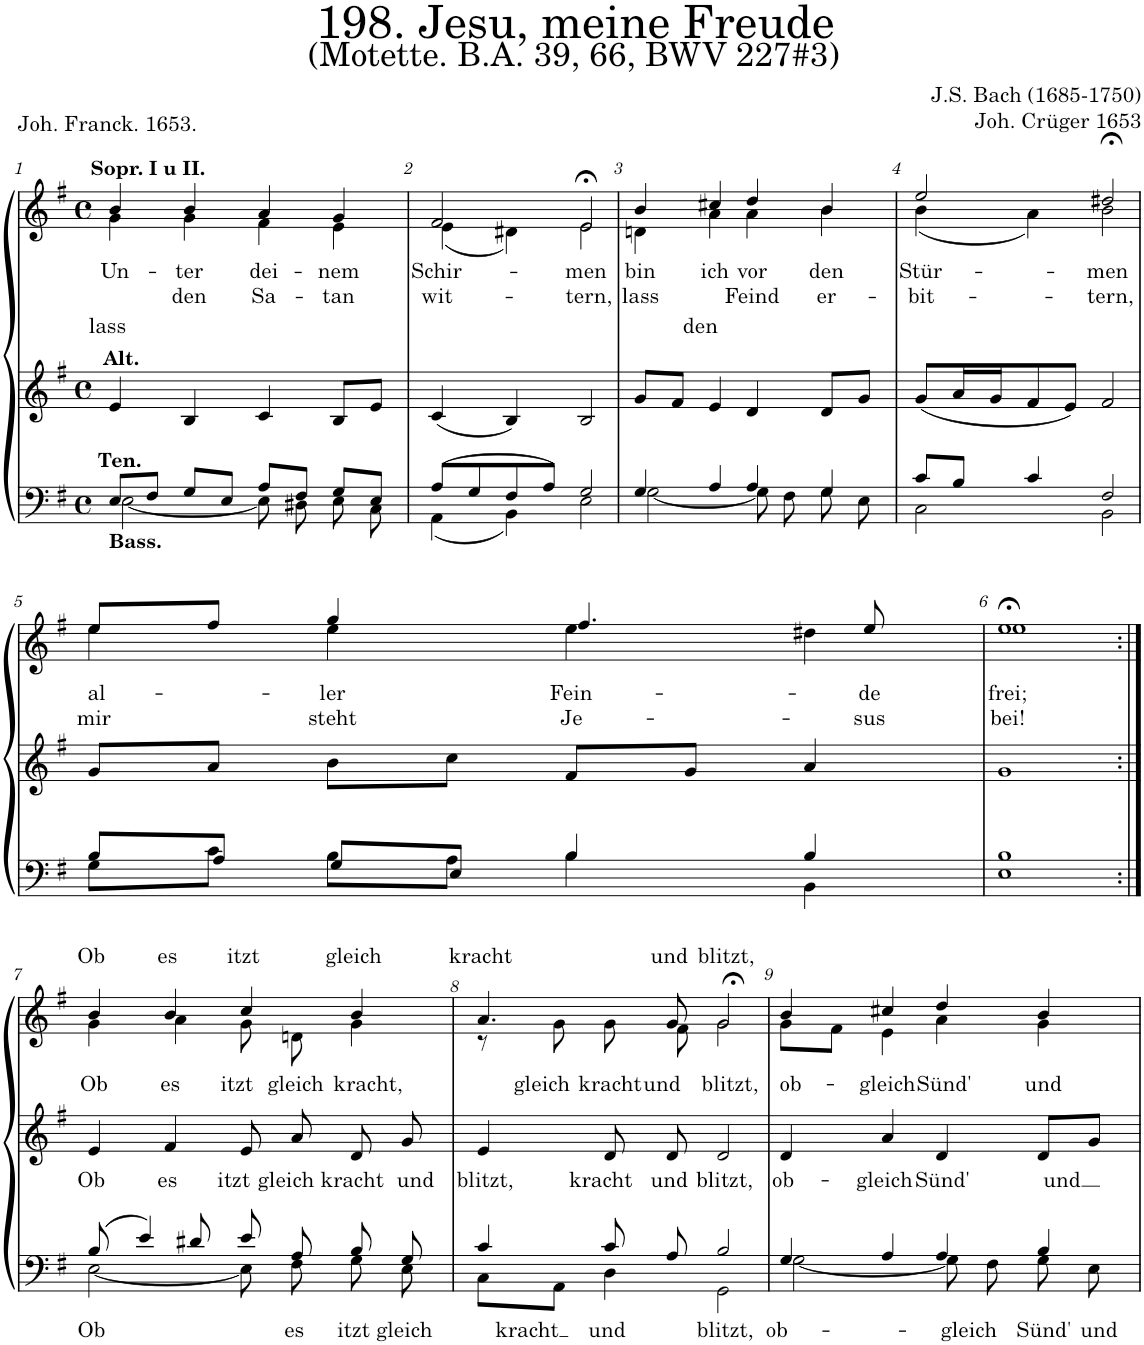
**kern	**text	**kern	**text	**kern	**text	**text
*part3	*part3	*part2	*part2	*part1	*part1	*part1
*staff3	*staff3	*staff2	*staff2	*staff1	*staff1	*staff1
*I"Tenor/Bass	*	*I"Alto	*	*I"Soprano/Alto	*	*
*clefF4	*	*clefG2	*	*clefG2	*	*
*k[f#]	*	*k[f#]	*	*k[f#]	*	*
*M4/4	*	*M4/4	*	*M4/4	*	*
*met(c)	*	*met(c)	*	*met(c)	*	*
=1	=1	=1	=1	=1	=1	=1
*^	*	*	*	*	*	*
!	!	!	!	!	!LO:TX:a:B:t=Sopr. I u II.	!	!
!	!	!	!LO:TX:a:B:t=Alt.	!	!	!	!
!LO:TX:a:B:t=Ten.	!	!	!	!	!	!	!
!LO:TX:b:B:t=Bass.	!	!	!	!	!	!	!
!	!	!	!	!	!	!LO:LY:b	!LO:LY:b
*	*	*	*	*	*^	*	*
8E/L	[2E\	.	4e/	.	4b/	4g\	Un-	lass
8F#/J	.	.	.	.	.	.	.	.
!	!	!	!	!	!	!	!LO:LY:b	!LO:LY:b
8G/L	.	.	4B/	.	4b/	4g\	-ter	den
8E/J	.	.	.	.	.	.	.	.
!	!	!	!	!	!	!	!LO:LY:b	!LO:LY:b
8A/L	8E\]	.	4c/	.	4a/	4f#\	dei-	Sa-
8F#/J	8D#X\	.	.	.	.	.	.	.
!	!	!	!	!	!	!	!LO:LY:b	!LO:LY:b
8G/L	8E\	.	8B/L	.	4g/	4e\	-nem	-tan
8E/J	8C\	.	8e/J	.	.	.	.	.
=2	=2	=2	=2	=2	=2	=2	=2	=2
!	!	!	!	!	!	!	!LO:LY:b	!LO:LY:b
(8A/L	(4AA\	.	(4c/	.	2f#/	(4e\	Schir-	wit-
8G/	.	.	.	.	.	.	.	.
8F#/	4BB\)	.	4B/)	.	.	4d#X\)	.	.
8A/J)	.	.	.	.	.	.	.	.
!	!	!	!	!	!	!	!LO:LY:b	!LO:LY:b
2G/	2E\	.	2B/	.	2e;<,/	2e\	-men	-tern,
=3	=3	=3	=3	=3	=3	=3	=3	=3
!	!	!	!	!	!	!	!LO:LY:b	!LO:LY:b
4G/	[2G\	.	8g/L	.	4b/	4dn\	bin	lass
.	.	.	8f#/J	.	.	.	.	.
!	!	!	!	!	!	!	!LO:LY:b	!LO:LY:b
4A/	.	.	4e/	.	4cc#X/	4a\	ich	den
!	!	!	!	!	!	!	!LO:LY:b	!LO:LY:b
4A/	8G\]	.	4d/	.	4dd/	4a\	vor	Feind
.	8F#\	.	.	.	.	.	.	.
!	!	!	!	!	!	!	!LO:LY:b	!LO:LY:b
4G/	8G\	.	8d/L	.	4b/	4b\	den	er-
.	8E\	.	8g/J	.	.	.	.	.
=4	=4	=4	=4	=4	=4	=4	=4	=4
!	!	!	!	!	!	!	!LO:LY:b	!LO:LY:b
8c/L	2C\	.	(8g/L	.	2ee/	(4b\	Stür-	-bit-
8B/J	.	.	16a/L	.	.	.	.	.
.	.	.	16g/J	.	.	.	.	.
4c/	.	.	8f#/	.	.	4a\)	.	.
.	.	.	8e/J)	.	.	.	.	.
!	!	!	!	!	!	!	!LO:LY:b	!LO:LY:b
2F#/	2BB\	.	2f#/	.	2dd#X;<,/	2b\	-men	-tern,
!!LO:LB:g=z	!!
=5	=5	=5	=5	=5	=5	=5	=5	=5
!	!	!	!	!	!	!	!LO:LY:b	!LO:LY:b
8B/L	8G\L	.	8g/L	.	8ee/L	4ee\	al-	mir
8A/J	8c\J	.	8a/J	.	8ff#/J	.	.	.
!	!	!	!	!	!	!	!LO:LY:b	!LO:LY:b
8G/L	8B\L	.	8b\L	.	4gg/	4ee\	-ler	steht
8E/J	8A\J	.	8cc\J	.	.	.	.	.
!	!	!	!	!	!	!	!LO:LY:b	!LO:LY:b
4B/	4B\	.	8f#/L	.	4.ff#/	4ee\	Fein-	Je-
.	.	.	8g/J	.	.	.	.	.
4B/	4BB\	.	4a/	.	.	4dd#X\	.	.
!	!	!	!	!	!	!	!LO:LY:b	!LO:LY:b
.	.	.	.	.	8ee/	.	-de	-sus
=6	=6	=6	=6	=6	=6	=6	=6	=6
!	!	!	!	!	!	!	!LO:LY:b	!LO:LY:b
1B	1E	.	1g	.	1ee;<,	1ee	frei;	bei!
!!LO:LB:g=z	!!
=7:|!	=7:|!	=7:|!	=7:|!	=7:|!	=7:|!	=7:|!	=7:|!	=7:|!
!	!	!LO:LY:b	!	!LO:LY:b	!	!	!LO:LY:a	!
!	!	!	!	!	!	!	!LO:LY:b	!
(8B/	[2E\	Ob	4e/	Ob	4b/	4g\	Ob	.
4e/)	.	.	.	.	.	.	.	.
!	!	!	!	!LO:LY:b	!	!	!LO:LY:a	!
!	!	!	!	!	!	!	!LO:LY:b	!
.	.	.	4f#/	es	4b/	4a\	es	.
8d#X/	.	.	.	.	.	.	.	.
!	!	!	!	!LO:LY:b	!	!	!LO:LY:a	!
!	!	!	!	!	!	!	!LO:LY:b	!
8e/	8E\]	.	8e/	itzt	4cc/	8g\	itzt	.
!	!	!LO:LY:b	!	!LO:LY:b	!	!	!LO:LY:b	!
8A/	8F#\	es	8a/	gleich	.	8dn\	gleich	.
!	!	!LO:LY:b	!	!LO:LY:b	!	!	!LO:LY:a	!
!	!	!	!	!	!	!	!LO:LY:b	!
8B/	8G\	itzt	8d/	kracht	4b/	4g\	kracht,	.
!	!	!LO:LY:b	!	!LO:LY:b	!	!	!	!
8G/	8E\	gleich	8g/	und	.	.	.	.
=8	=8	=8	=8	=8	=8	=8	=8	=8
!	!	!LO:LY:b	!	!LO:LY:b	!	!	!LO:LY:a	!
4c/	8C\L	kracht	4e/	blitzt,	4.a/	8r	kracht	.
!	!	!	!	!	!	!	!LO:LY:b	!
.	8AA\J	.	.	.	.	8g\	gleich	.
!	!	!LO:LY:b	!	!LO:LY:b	!	!	!LO:LY:b	!
8c/	4D\	und	8d/	kracht	.	8g\	kracht	.
!	!	!	!	!LO:LY:b	!	!	!LO:LY:a	!
!	!	!	!	!	!	!	!LO:LY:b	!
8A/	.	.	8d/	und	8g/	8f#\	und	.
!	!	!LO:LY:b	!	!LO:LY:b	!	!	!LO:LY:a	!
!	!	!	!	!	!	!	!LO:LY:b	!
2B/	2GG\	blitzt,	2d/	blitzt,	2g;<,/	2g\	blitzt,	.
=9	=9	=9	=9	=9	=9	=9	=9	=9
!	!	!LO:LY:b	!	!LO:LY:b	!	!	!LO:LY:b	!
4G/	[2G\	ob-	4d/	ob-	4b/	8g\L	ob-	.
.	.	.	.	.	.	8f#\J	.	.
!	!	!	!	!LO:LY:b	!	!	!LO:LY:b	!
4A/	.	.	4a/	-gleich	4cc#X/	4e\	-gleich	.
!	!	!	!	!LO:LY:b	!	!	!LO:LY:b	!
4A/	8G\]	.	4d/	Sünd'	4dd/	4a\	Sünd'	.
!	!	!LO:LY:b	!	!	!	!	!	!
.	8F#\	-gleich	.	.	.	.	.	.
!	!	!LO:LY:b	!	!LO:LY:b	!	!	!LO:LY:b	!
4B/	8G\	Sünd'	8d/L	und	4b/	4g\	und	.
!	!	!LO:LY:b	!	!	!	!	!	!
.	8E\	und	8g/J	.	.	.	.	.
*v	*v	*	*	*	*v	*v	*	*
=	=	=	=	=	=	=
*-	*-	*-	*-	*-	*-	*-
